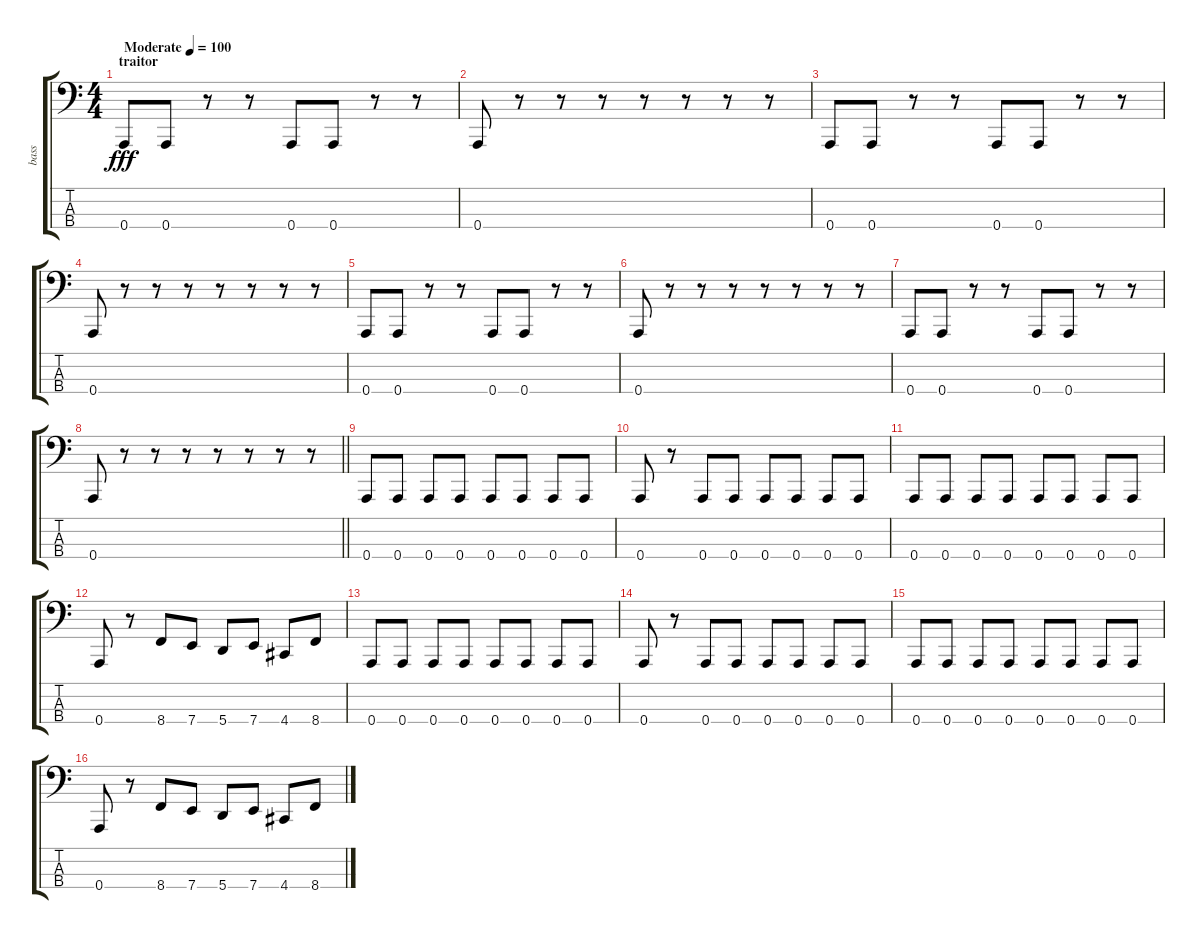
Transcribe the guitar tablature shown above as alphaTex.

\track ("bass" "bass") {instrument electricbasspick}
\staff {score tabs}
\tuning (D2 A1 E1 A0) {hide}
\ts (4 4)
\section ("" "traitor")
\tempo (100 "Moderate")
\tempo 180
\tempo (100 "Moderate")
\clef f4
\ks c
0.4.8{dy fff instrument electricbasspick} 0.4.8 r.8 r.8 0.4.8 0.4.8 r.8 r.8 |
0.4.8 r.8 r.8 r.8 r.8 r.8 r.8 r.8 |
0.4.8 0.4.8 r.8 r.8 0.4.8 0.4.8 r.8 r.8 |
0.4.8 r.8 r.8 r.8 r.8 r.8 r.8 r.8 |
0.4.8 0.4.8 r.8 r.8 0.4.8 0.4.8 r.8 r.8 |
0.4.8 r.8 r.8 r.8 r.8 r.8 r.8 r.8 |
0.4.8 0.4.8 r.8 r.8 0.4.8 0.4.8 r.8 r.8 |
\barLineRight lightlight
0.4.8 r.8 r.8 r.8 r.8 r.8 r.8 r.8 |
0.4.8 0.4.8 0.4.8 0.4.8 0.4.8 0.4.8 0.4.8 0.4.8 |
0.4.8 r.8 0.4.8 0.4.8 0.4.8 0.4.8 0.4.8 0.4.8 |
0.4.8 0.4.8 0.4.8 0.4.8 0.4.8 0.4.8 0.4.8 0.4.8 |
0.4.8 r.8 8.4.8 7.4.8 5.4.8 7.4.8 4.4.8 8.4.8 |
0.4.8 0.4.8 0.4.8 0.4.8 0.4.8 0.4.8 0.4.8 0.4.8 |
0.4.8 r.8 0.4.8 0.4.8 0.4.8 0.4.8 0.4.8 0.4.8 |
0.4.8 0.4.8 0.4.8 0.4.8 0.4.8 0.4.8 0.4.8 0.4.8 |
0.4.8 r.8 8.4.8 7.4.8 5.4.8 7.4.8 4.4.8 8.4.8
